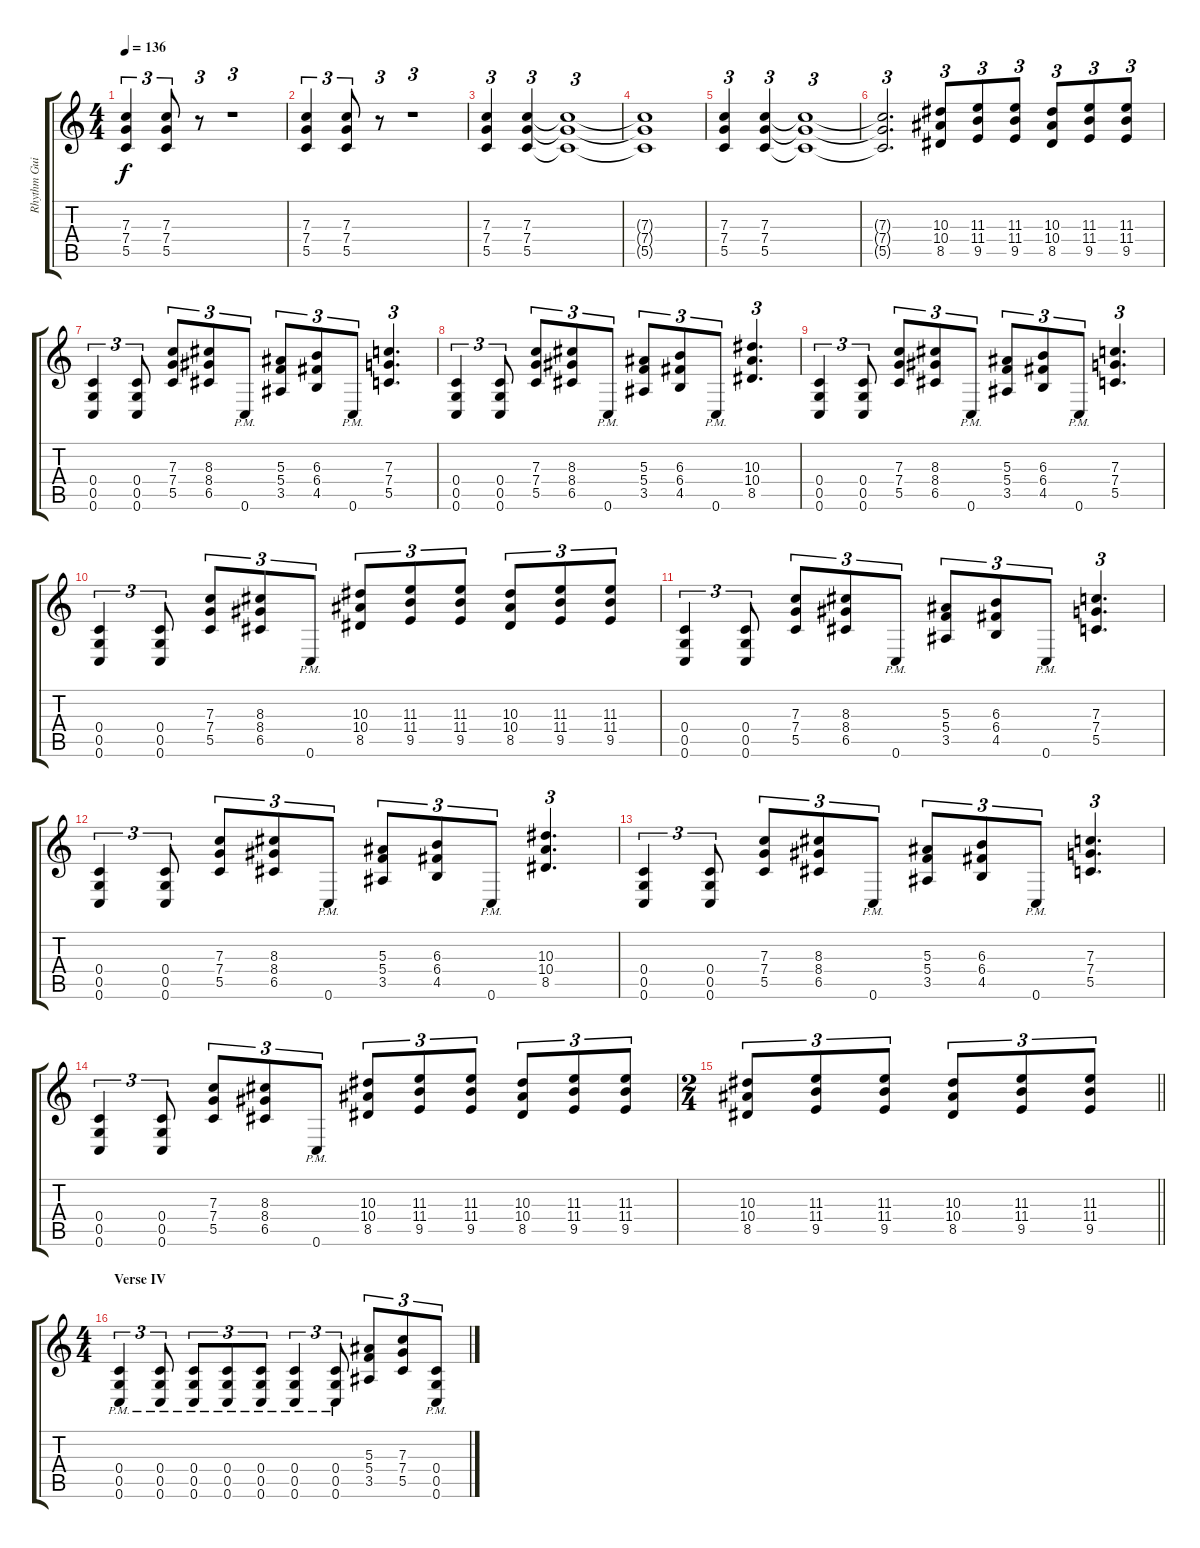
\track ("Rhythm Guitar" "Rhythm Gui") {instrument distortionguitar}
\staff {score tabs}
\tuning (D4 A3 F3 C3 G2 C2) {hide}
\ts (4 4)
\tempo 136
\clef g2
\ks c
(7.3 7.4 5.5).4{tu (3 2) dy f} (7.3 7.4 5.5).8{tu (3 2)} r.8{tu (3 2)} r.1{tu (3 2)} |
(7.3 7.4 5.5).4{tu (3 2)} (7.3 7.4 5.5).8{tu (3 2)} r.8{tu (3 2)} r.1{tu (3 2)} |
(7.3 7.4 5.5).4{tu (3 2)} (7.3 7.4 5.5).4{tu (3 2)} (7.3{t} 7.4{t} 5.5{t}).1{tu (3 2)} |
(7.3{t} 7.4{t} 5.5{t}).1 |
(7.3 7.4 5.5).4{tu (3 2)} (7.3 7.4 5.5).4{tu (3 2)} (7.3{t} 7.4{t} 5.5{t}).1{tu (3 2)} |
(7.3{t} 7.4{t} 5.5{t}).2{d tu (3 2)} (10.3 10.4 8.5).8{tu (3 2)} (11.3 11.4 9.5).8{tu (3 2)} (11.3 11.4 9.5).8{tu (3 2)} (10.3 10.4 8.5).8{tu (3 2)} (11.3 11.4 9.5).8{tu (3 2)} (11.3 11.4 9.5).8{tu (3 2)} |
(0.4 0.5 0.6).4{tu (3 2)} (0.4 0.5 0.6).8{tu (3 2)} (7.3 7.4 5.5).8{tu (3 2)} (8.3 8.4 6.5).8{tu (3 2)} 0.6{pm}.8{tu (3 2)} (5.3 5.4 3.5).8{tu (3 2)} (6.3 6.4 4.5).8{tu (3 2)} 0.6{pm}.8{tu (3 2)} (7.3 7.4 5.5).4{d tu (3 2)} |
(0.4 0.5 0.6).4{tu (3 2)} (0.4 0.5 0.6).8{tu (3 2)} (7.3 7.4 5.5).8{tu (3 2)} (8.3 8.4 6.5).8{tu (3 2)} 0.6{pm}.8{tu (3 2)} (5.3 5.4 3.5).8{tu (3 2)} (6.3 6.4 4.5).8{tu (3 2)} 0.6{pm}.8{tu (3 2)} (10.3 10.4 8.5).4{d tu (3 2)} |
(0.4 0.5 0.6).4{tu (3 2)} (0.4 0.5 0.6).8{tu (3 2)} (7.3 7.4 5.5).8{tu (3 2)} (8.3 8.4 6.5).8{tu (3 2)} 0.6{pm}.8{tu (3 2)} (5.3 5.4 3.5).8{tu (3 2)} (6.3 6.4 4.5).8{tu (3 2)} 0.6{pm}.8{tu (3 2)} (7.3 7.4 5.5).4{d tu (3 2)} |
(0.4 0.5 0.6).4{tu (3 2)} (0.4 0.5 0.6).8{tu (3 2)} (7.3 7.4 5.5).8{tu (3 2)} (8.3 8.4 6.5).8{tu (3 2)} 0.6{pm}.8{tu (3 2)} (10.3 10.4 8.5).8{tu (3 2)} (11.3 11.4 9.5).8{tu (3 2)} (11.3 11.4 9.5).8{tu (3 2)} (10.3 10.4 8.5).8{tu (3 2)} (11.3 11.4 9.5).8{tu (3 2)} (11.3 11.4 9.5).8{tu (3 2)} |
(0.4 0.5 0.6).4{tu (3 2)} (0.4 0.5 0.6).8{tu (3 2)} (7.3 7.4 5.5).8{tu (3 2)} (8.3 8.4 6.5).8{tu (3 2)} 0.6{pm}.8{tu (3 2)} (5.3 5.4 3.5).8{tu (3 2)} (6.3 6.4 4.5).8{tu (3 2)} 0.6{pm}.8{tu (3 2)} (7.3 7.4 5.5).4{d tu (3 2)} |
(0.4 0.5 0.6).4{tu (3 2)} (0.4 0.5 0.6).8{tu (3 2)} (7.3 7.4 5.5).8{tu (3 2)} (8.3 8.4 6.5).8{tu (3 2)} 0.6{pm}.8{tu (3 2)} (5.3 5.4 3.5).8{tu (3 2)} (6.3 6.4 4.5).8{tu (3 2)} 0.6{pm}.8{tu (3 2)} (10.3 10.4 8.5).4{d tu (3 2)} |
(0.4 0.5 0.6).4{tu (3 2)} (0.4 0.5 0.6).8{tu (3 2)} (7.3 7.4 5.5).8{tu (3 2)} (8.3 8.4 6.5).8{tu (3 2)} 0.6{pm}.8{tu (3 2)} (5.3 5.4 3.5).8{tu (3 2)} (6.3 6.4 4.5).8{tu (3 2)} 0.6{pm}.8{tu (3 2)} (7.3 7.4 5.5).4{d tu (3 2)} |
(0.4 0.5 0.6).4{tu (3 2)} (0.4 0.5 0.6).8{tu (3 2)} (7.3 7.4 5.5).8{tu (3 2)} (8.3 8.4 6.5).8{tu (3 2)} 0.6{pm}.8{tu (3 2)} (10.3 10.4 8.5).8{tu (3 2)} (11.3 11.4 9.5).8{tu (3 2)} (11.3 11.4 9.5).8{tu (3 2)} (10.3 10.4 8.5).8{tu (3 2)} (11.3 11.4 9.5).8{tu (3 2)} (11.3 11.4 9.5).8{tu (3 2)} |
\ts (2 4)
\barLineRight lightlight
(10.3 10.4 8.5).8{tu (3 2)} (11.3 11.4 9.5).8{tu (3 2)} (11.3 11.4 9.5).8{tu (3 2)} (10.3 10.4 8.5).8{tu (3 2)} (11.3 11.4 9.5).8{tu (3 2)} (11.3 11.4 9.5).8{tu (3 2)} |
\ts (4 4)
\section ("" "Verse IV")
(0.4{pm} 0.5{pm} 0.6{pm}).4{tu (3 2)} (0.4{pm} 0.5{pm} 0.6{pm}).8{tu (3 2)} (0.4{pm} 0.5{pm} 0.6{pm}).8{tu (3 2)} (0.4{pm} 0.5{pm} 0.6{pm}).8{tu (3 2)} (0.4{pm} 0.5{pm} 0.6{pm}).8{tu (3 2)} (0.4{pm} 0.5{pm} 0.6{pm}).4{tu (3 2)} (0.4{pm} 0.5{pm} 0.6{pm}).8{tu (3 2)} (5.3 5.4 3.5).8{tu (3 2)} (7.3 7.4 5.5).8{tu (3 2)} (0.4{pm} 0.5{pm} 0.6{pm}).8{tu (3 2)}
